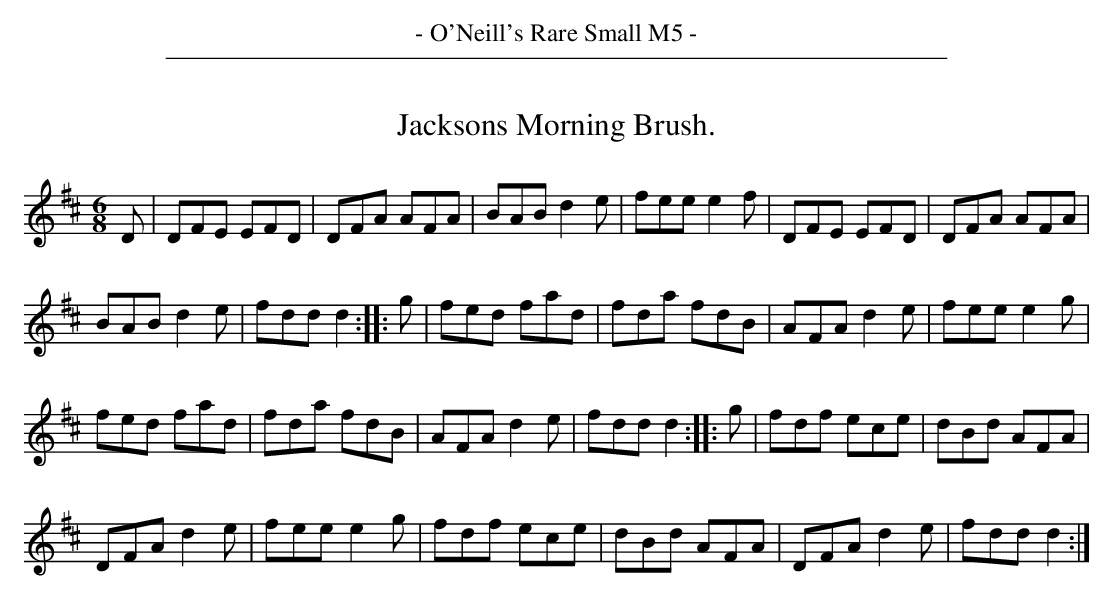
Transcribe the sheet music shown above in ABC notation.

X:1
T: Jacksons Morning Brush.
M: 6/8
L: 1/8
K: D
D |\
DFE EFD | DFA AFA | BAB d2e | fee e2f | DFE EFD | DFA AFA |
BAB d2e | fdd d2 :: g | fed fad | fda fdB | AFA d2e | fee e2g |
fed fad | fda fdB | AFA d2e | fdd d2 :: g | fdf ece | dBd AFA |
DFA d2e | fee e2g | fdf ece | dBd AFA | DFA d2e | fdd d2 :|
